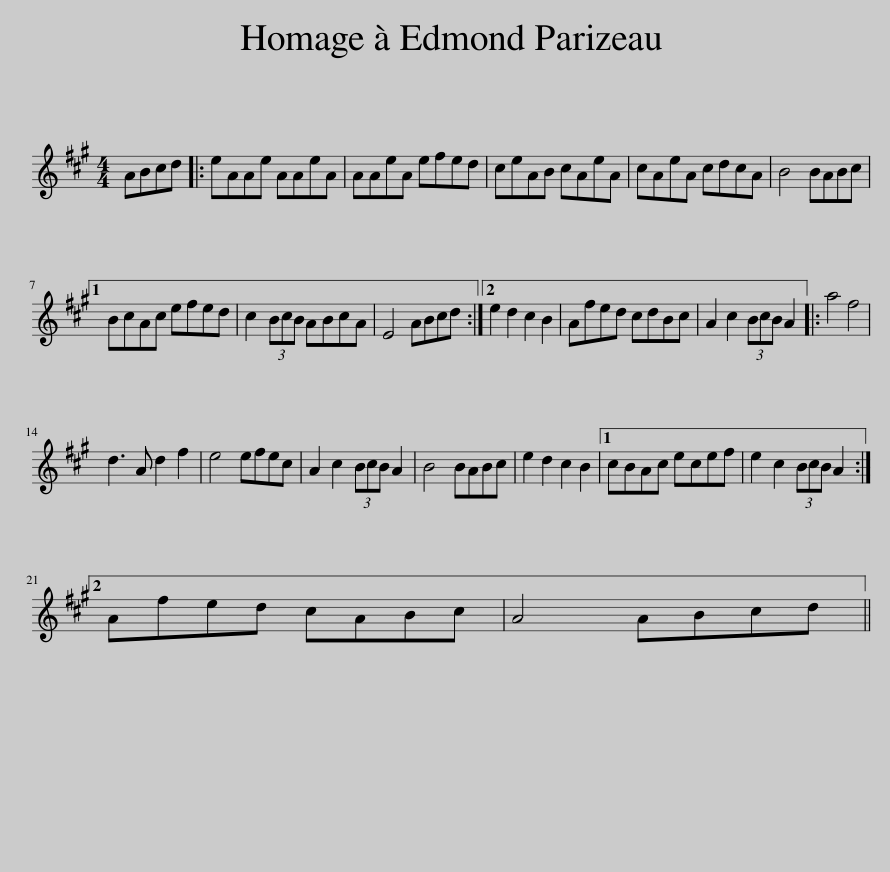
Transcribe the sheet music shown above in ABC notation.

X:1
L:1/8
M:4/4
I:linebreak $
K:A
V:1 treble
V:1
 ABcd |: eAAe AAeA | AAeA efed | ceAB cAeA | cAeA cdcA | %5
 B4 BABc |1$ BcAc efed | c2 (3BcB ABcA | E4 ABcd :|2 e2 d2 c2 B2 | %10
 Afed cdBc | A2 c2 (3BcB A2 |: a4 f4 |$ d3 A d2 f2 | e4 efec | %15
 A2 c2 (3BcB A2 | B4 BABc | e2 d2 c2 B2 |1 cBAc ecef | e2 c2 (3BcB A2 :|2$ %20
 Afed cABc | A4 ABcd || %22
